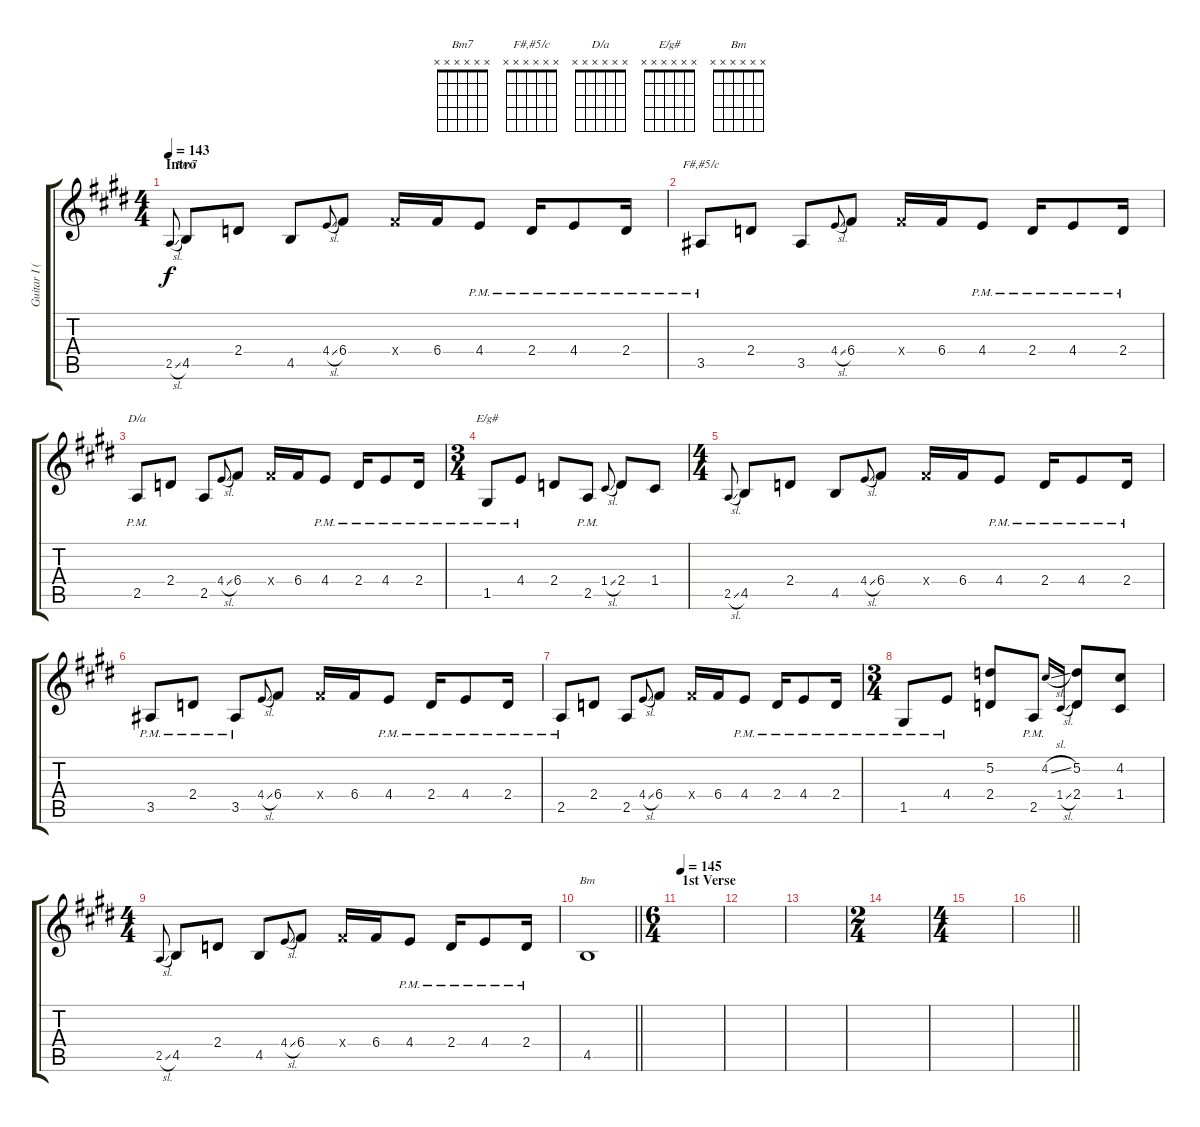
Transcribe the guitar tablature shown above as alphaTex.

\track ("Guitar I (middle)" "Guitar I (") {instrument overdrivenguitar}
\staff {score tabs}
\tuning (D4 A3 F3 C3 G2 D2) {hide}
\chord ("Bm7" x x x x x x)
\chord ("F#,#5/c" x x x x x x)
\chord ("D/a" x x x x x x)
\chord ("E/g#" x x x x x x)
\chord ("Bm" x x x x x x)
\ts (4 4)
\section ("" "Intro")
\tempo 143
\clef g2
\ks c#minor
2.5{sl}.8{gr onbeat dy f instrument overdrivenguitar} 4.5.8{ch "Bm7"} 2.4.8 4.5.8 4.4{sl}.8{gr onbeat} 6.4.8 6.4{x}.16 6.4.16 4.4{pm}.8 2.4{pm}.16 4.4{pm}.8 2.4{pm}.16 |
3.5{pm}.8{ch "F#,#5/c"} 2.4.8 3.5.8 4.4{sl}.8{gr onbeat} 6.4.8 6.4{x}.16 6.4.16 4.4{pm}.8 2.4{pm}.16 4.4{pm}.8 2.4{pm}.16 |
2.5{pm}.8{ch "D/a"} 2.4.8 2.5.8 4.4{sl}.8{gr onbeat} 6.4.8 6.4{x}.16 6.4.16 4.4{pm}.8 2.4{pm}.16 4.4{pm}.8 2.4{pm}.16 |
\ts (3 4)
1.5{pm}.8{ch "E/g#"} 4.4{pm}.8 2.4.8 2.5{pm}.8 1.4{sl}.8{gr onbeat} 2.4.8 1.4.8 |
\ts (4 4)
2.5{sl}.8{gr onbeat} 4.5.8 2.4.8 4.5.8 4.4{sl}.8{gr onbeat} 6.4.8 6.4{x}.16 6.4.16 4.4{pm}.8 2.4{pm}.16 4.4{pm}.8 2.4{pm}.16 |
3.5{pm}.8 2.4{pm}.8 3.5{pm}.8 4.4{sl}.8{gr onbeat} 6.4.8 6.4{x}.16 6.4.16 4.4{pm}.8 2.4{pm}.16 4.4{pm}.8 2.4{pm}.16 |
2.5{pm}.8 2.4.8 2.5.8 4.4{sl}.8{gr onbeat} 6.4.8 6.4{x}.16 6.4.16 4.4{pm}.8 2.4{pm}.16 4.4{pm}.8 2.4{pm}.16 |
\ts (3 4)
1.5{pm}.8 4.4{pm}.8 (5.2 2.4).8 2.5{pm}.8 4.2{sl}.16{gr onbeat} 1.4{sl}.16{gr onbeat} (5.2 2.4).8 (4.2 1.4).8 |
\ts (4 4)
2.5{sl}.8{gr onbeat} 4.5.8 2.4.8 4.5.8 4.4{sl}.8{gr onbeat} 6.4.8 6.4{x}.16 6.4.16 4.4{pm}.8 2.4{pm}.16 4.4{pm}.8 2.4{pm}.16 |
\barLineRight lightlight
4.5.1{ch "Bm"} |
\ts (6 4)
\section ("" "1st Verse")
\tempo 145
|
|
|
\ts (2 4)
|
\ts (4 4)
|
\barLineRight lightlight
